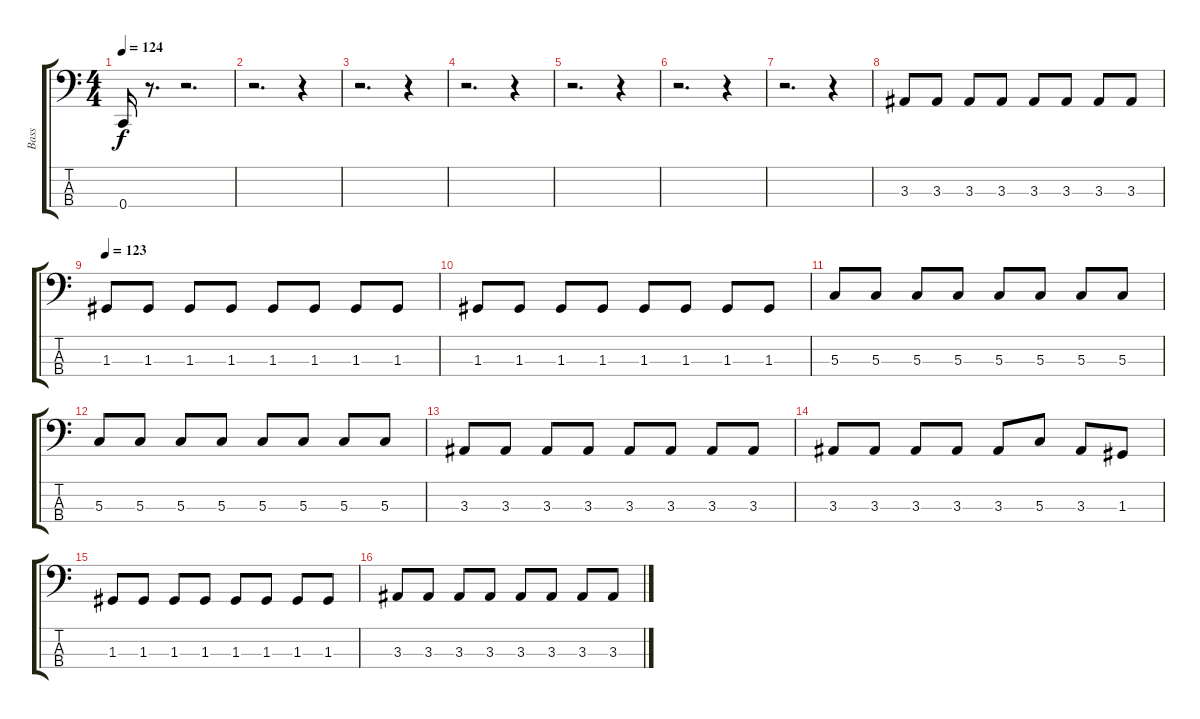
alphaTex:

\track ("Bass" "Bass") {instrument electricbasspick}
\staff {score tabs}
\tuning (F2 C2 G1 C1) {hide}
\ts (4 4)
\tempo 124
\clef f4
\ks c
0.4.16{dy f} r.8{d} r.2{d} |
r.2{d} r.4 |
r.2{d} r.4 |
r.2{d} r.4 |
r.2{d} r.4 |
r.2{d} r.4 |
r.2{d} r.4 |
3.3.8 3.3.8 3.3.8 3.3.8 3.3.8 3.3.8 3.3.8 3.3.8 |
\tempo 123
1.3.8 1.3.8 1.3.8 1.3.8 1.3.8 1.3.8 1.3.8 1.3.8 |
1.3.8 1.3.8 1.3.8 1.3.8 1.3.8 1.3.8 1.3.8 1.3.8 |
5.3.8 5.3.8 5.3.8 5.3.8 5.3.8 5.3.8 5.3.8 5.3.8 |
5.3.8 5.3.8 5.3.8 5.3.8 5.3.8 5.3.8 5.3.8 5.3.8 |
3.3.8 3.3.8 3.3.8 3.3.8 3.3.8 3.3.8 3.3.8 3.3.8 |
3.3.8 3.3.8 3.3.8 3.3.8 3.3.8 5.3.8 3.3.8 1.3.8 |
1.3.8 1.3.8 1.3.8 1.3.8 1.3.8 1.3.8 1.3.8 1.3.8 |
3.3.8 3.3.8 3.3.8 3.3.8 3.3.8 3.3.8 3.3.8 3.3.8
